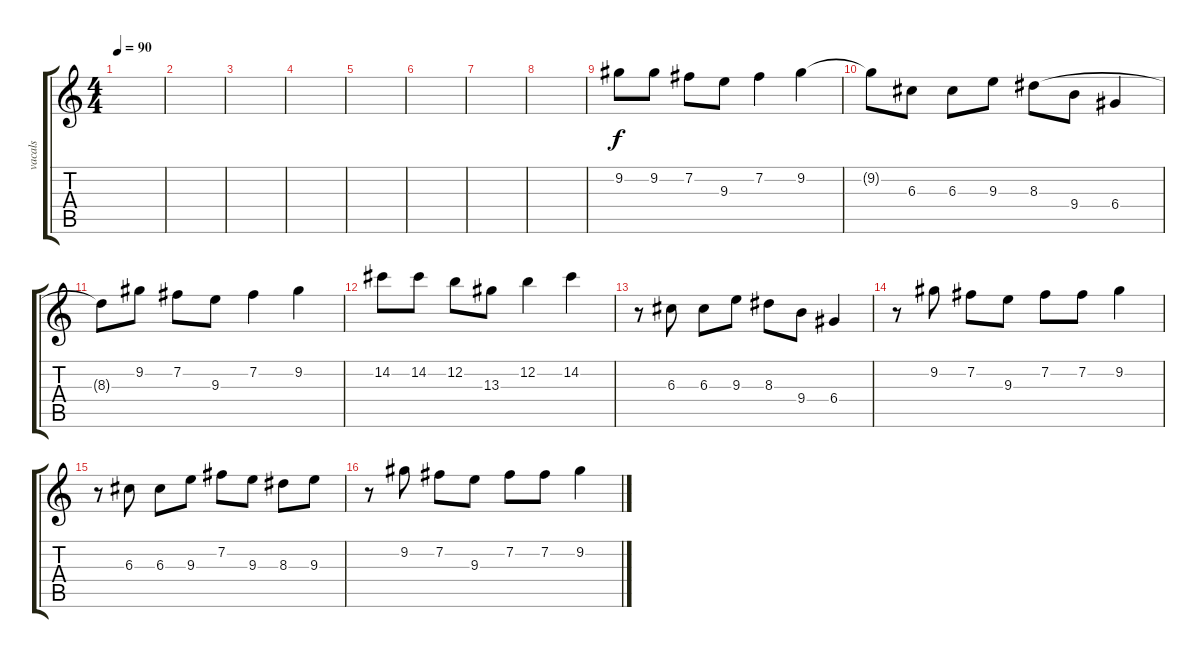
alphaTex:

\track ("vacals" "vacals") {instrument overdrivenguitar}
\staff {score tabs}
\tuning (E4 B3 G3 D3 A2 E2) {hide}
\ts (4 4)
\tempo 90
\clef g2
\ks c
|
|
|
|
|
|
|
|
9.2.8 9.2.8 7.2.8 9.3.8 7.2.4 9.2.4 |
9.2{t}.8 6.3.8 6.3.8 9.3.8 8.3.8 9.4.8 6.4.4 |
8.3{t}.8 9.2.8 7.2.8 9.3.8 7.2.4 9.2.4 |
14.2.8 14.2.8 12.2.8 13.3.8 12.2.4 14.2.4 |
r.8 6.3.8 6.3.8 9.3.8 8.3.8 9.4.8 6.4.4 |
r.8 9.2.8 7.2.8 9.3.8 7.2.8 7.2.8 9.2.4 |
r.8 6.3.8 6.3.8 9.3.8 7.2.8 9.3.8 8.3.8 9.3.8 |
r.8 9.2.8 7.2.8 9.3.8 7.2.8 7.2.8 9.2.4
